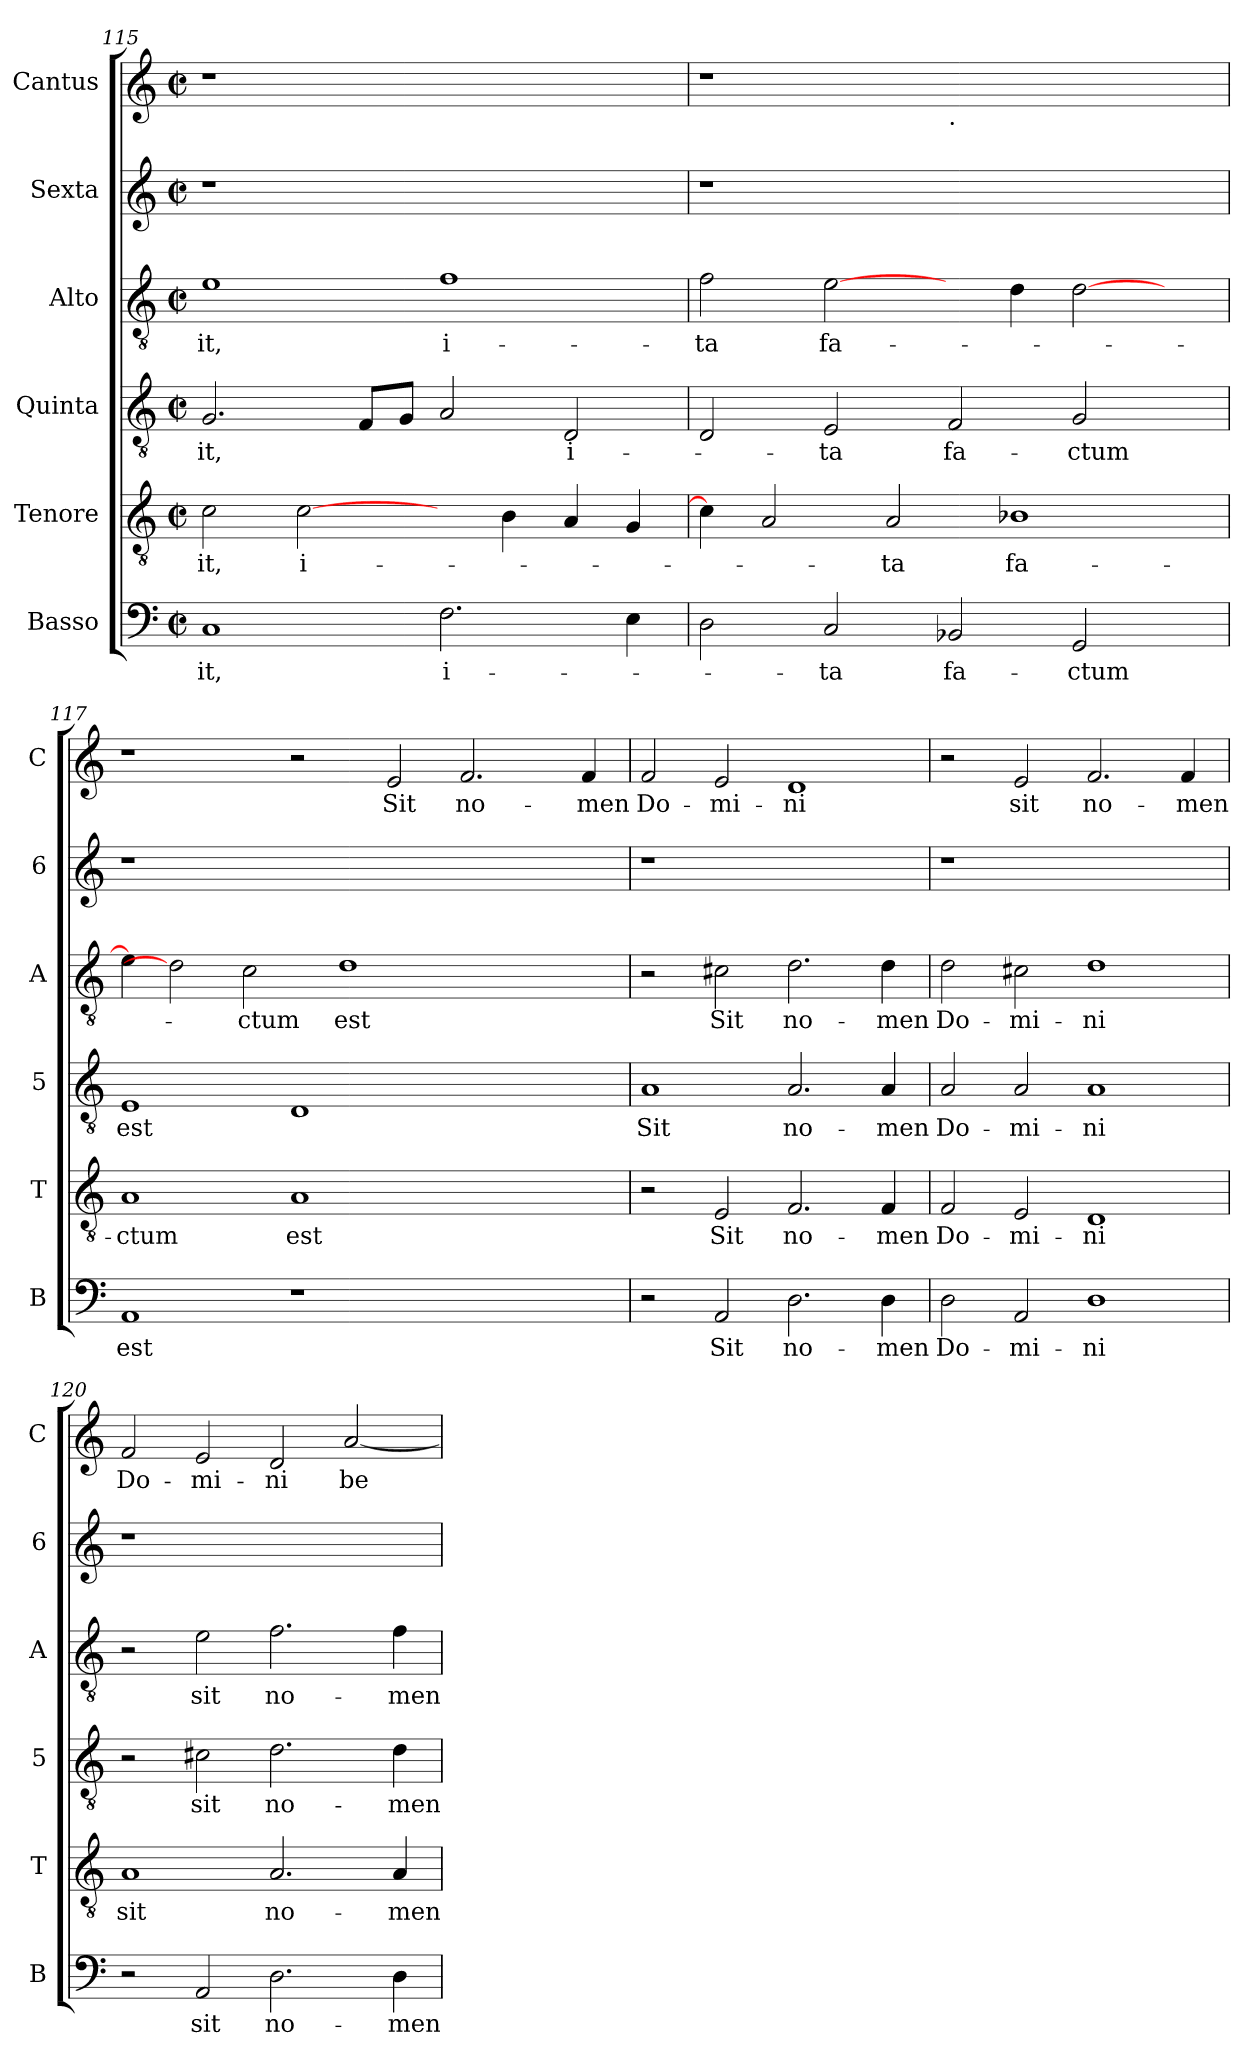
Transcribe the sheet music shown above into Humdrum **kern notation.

**kern	**text	**kern	**text	**kern	**text	**kern	**text	**kern	**kern	**text
*part6	*part6	*part5	*part5	*part4	*part4	*part3	*part3	*part2	*part1	*part1
*staff6	*staff6	*staff5	*staff5	*staff4	*staff4	*staff3	*staff3	*staff2	*staff1	*staff1
*I"Basso	*	*I"Tenore	*	*I"Quinta	*	*I"Alto	*	*I"Sexta	*I"Cantus	*
*I'B	*	*I'T	*	*I'5	*	*I'A	*	*I'6	*I'C	*
*clefF4	*	*clefGv2	*	*clefGv2	*	*clefGv2	*	*clefG2	*clefG2	*
*k[]	*	*k[]	*	*k[]	*	*k[]	*	*k[]	*k[]	*
*M2/2	*	*M2/2	*	*M2/2	*	*M2/2	*	*M2/2	*M2/2	*
*met(c|)	*	*met(c|)	*	*met(c|)	*	*met(c|)	*	*met(c|)	*met(c|)	*
=115	=115	=115	=115	=115	=115	=115	=115	=115	=115	=115
1C	-it,	2c\	-it,	2.G/	-it,	1e	-it,	1r	1r	.
.	.	[2c\	i-	.	.	.	.	.	.	.
.	.	.	.	8F/L	.	.	.	.	.	.
.	.	.	.	8G/J	.	.	.	.	.	.
2.F\	i-	4ryy	.	2A/	.	1f	i-	1ryy	1ryy	.
.	.	4B\	.	.	.	.	.	.	.	.
.	.	4A/	.	2D/	i-	.	.	.	.	.
4E\	.	4G/	.	.	.	.	.	.	.	.
!!LO:LB:g=z
=116	=116	=116	=116	=116	=116	=116	=116	=116	=116	=116
2D\	.	4c\]	.	2D/	.	2f\	-ta	1r	1r	.
.	.	2A/	.	.	.	.	.	.	.	.
2C/	-ta	.	.	2E/	-ta	[2e\	fa-	.	.	.
.	.	2A/	-ta	.	.	.	.	.	.	.
!	!	!	!	!	!	!	!	!	!LO:TX:b:t=.	!
2BB-X/	fa-	.	.	2F/	fa-	4ryy	.	1ryy	1ryy	.
.	.	1B-X	fa-	.	.	4d\	.	.	.	.
2GG/	-ctum	.	.	2G/	-ctum	[2d\	.	.	.	.
4ryy	.	.	.	4ryy	.	4ryy	.	4ryy	4ryy	.
=117	=117	=117	=117	=117	=117	=117	=117	=117	=117	=117
1AA	est	1A	-ctum	1E	est	4e\]	.	1r	1r	.
.	.	.	.	.	.	2d\]	.	.	.	.
.	.	.	.	.	.	2c\	-ctum	.	.	.
1r	.	1A	est	1D	.	.	.	1ryy	2r	.
.	.	.	.	.	.	1d	est	.	.	.
.	.	.	.	.	.	.	.	.	2e/	Sit
1ryy	.	1ryy	.	1ryy	.	.	.	1ryy	2.f/	no-
.	.	.	.	.	.	2.ryy	.	.	.	.
.	.	.	.	.	.	.	.	.	4f/	-men
=118	=118	=118	=118	=118	=118	=118	=118	=118	=118	=118
2r	.	2r	.	1A	Sit	2r	.	1r	2f/	Do-
2AA/	Sit	2E/	Sit	.	.	2c#X\	Sit	.	2e/	-mi-
2.D\	no-	2.F/	no-	2.A/	no-	2.d\	no-	1ryy	1d	-ni
4D\	-men	4F/	-men	4A/	-men	4d\	-men	.	.	.
=119	=119	=119	=119	=119	=119	=119	=119	=119	=119	=119
2D\	Do-	2F/	Do-	2A/	Do-	2d\	Do-	1r	2r	.
2AA/	-mi-	2E/	-mi-	2A/	-mi-	2c#X\	-mi-	.	2e/	sit
1D	-ni	1D	-ni	1A	-ni	1d	-ni	1ryy	2.f/	no-
.	.	.	.	.	.	.	.	.	4f/	-men
=120	=120	=120	=120	=120	=120	=120	=120	=120	=120	=120
2r	.	1A	sit	2r	.	2r	.	1r	2f/	Do-
2AA/	sit	.	.	2c#X\	sit	2e\	sit	.	2e/	-mi-
2.D\	no-	2.A/	no-	2.d\	no-	2.f\	no-	1ryy	2d/	-ni
.	.	.	.	.	.	.	.	.	[2a/	be-
4D\	-men	4A/	-men	4d\	-men	4f\	-men	.	.	.
=	=	=	=	=	=	=	=	=	=	=
*-	*-	*-	*-	*-	*-	*-	*-	*-	*-	*-
